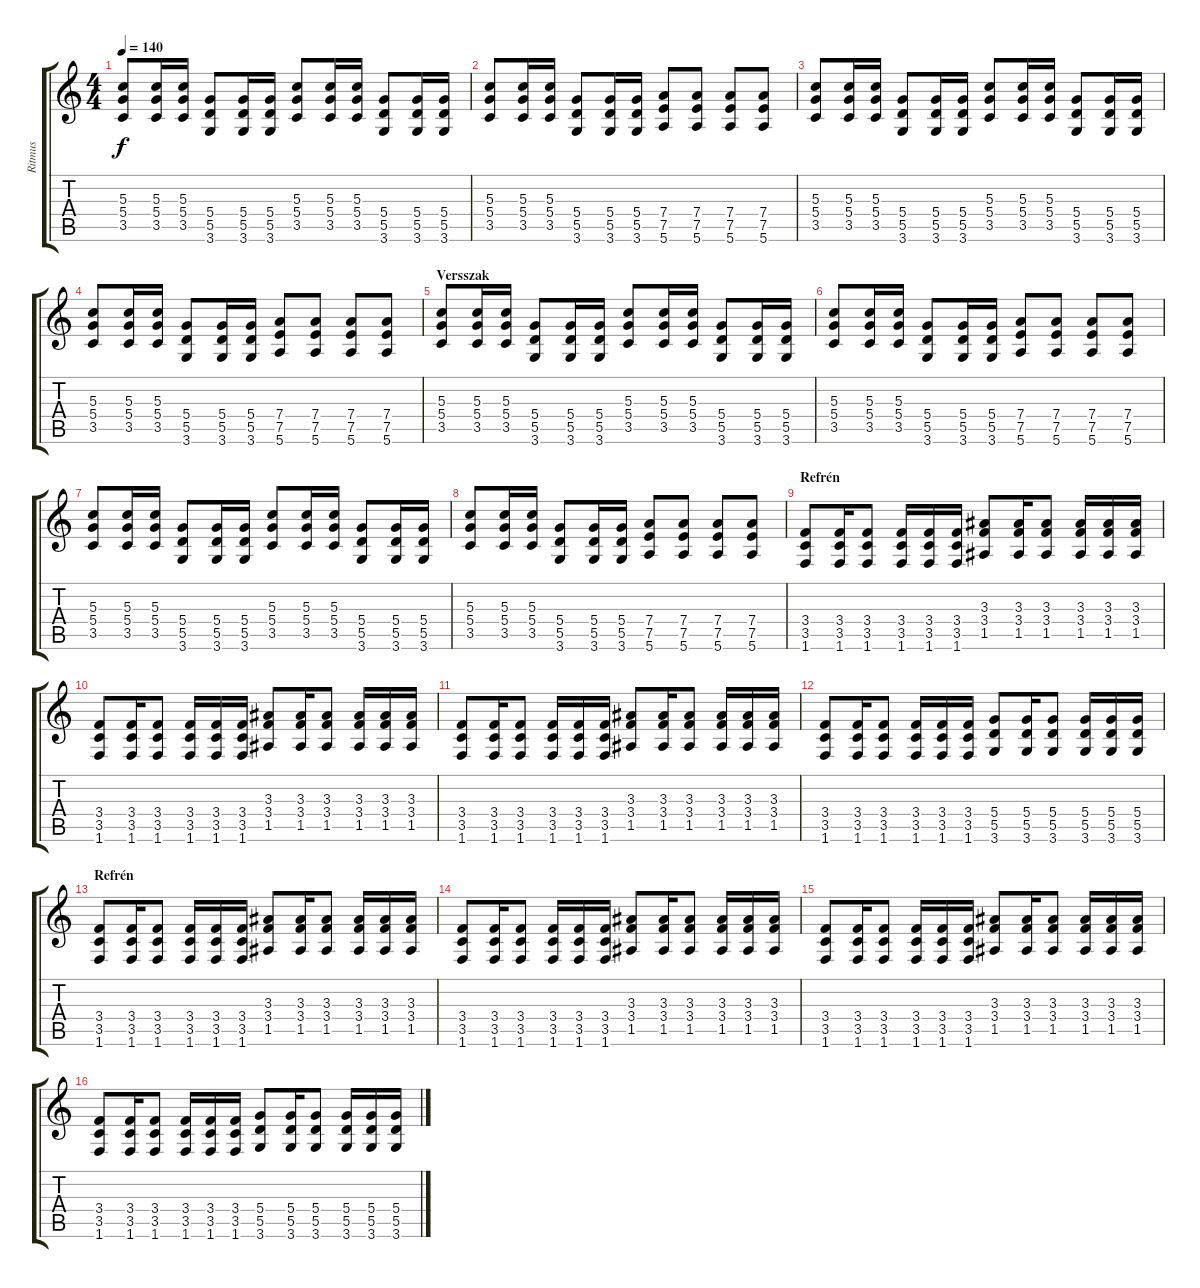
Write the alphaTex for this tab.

\track ("Ritmus" "Ritmus") {instrument distortionguitar}
\staff {score tabs}
\tuning (E4 B3 G3 D3 A2 E2) {hide}
\ts (4 4)
\tempo 140
\clef g2
\ks c
(5.3 5.4 3.5).8{dy f} (5.3 5.4 3.5).16 (5.3 5.4 3.5).16 (5.4 5.5 3.6).8 (5.4 5.5 3.6).16 (5.4 5.5 3.6).16 (5.3 5.4 3.5).8 (5.3 5.4 3.5).16 (5.3 5.4 3.5).16 (5.4 5.5 3.6).8 (5.4 5.5 3.6).16 (5.4 5.5 3.6).16 |
(5.3 5.4 3.5).8 (5.3 5.4 3.5).16 (5.3 5.4 3.5).16 (5.4 5.5 3.6).8 (5.4 5.5 3.6).16 (5.4 5.5 3.6).16 (7.4 7.5 5.6).8 (7.4 7.5 5.6).8 (7.4 7.5 5.6).8 (7.4 7.5 5.6).8 |
(5.3 5.4 3.5).8 (5.3 5.4 3.5).16 (5.3 5.4 3.5).16 (5.4 5.5 3.6).8 (5.4 5.5 3.6).16 (5.4 5.5 3.6).16 (5.3 5.4 3.5).8 (5.3 5.4 3.5).16 (5.3 5.4 3.5).16 (5.4 5.5 3.6).8 (5.4 5.5 3.6).16 (5.4 5.5 3.6).16 |
(5.3 5.4 3.5).8 (5.3 5.4 3.5).16 (5.3 5.4 3.5).16 (5.4 5.5 3.6).8 (5.4 5.5 3.6).16 (5.4 5.5 3.6).16 (7.4 7.5 5.6).8 (7.4 7.5 5.6).8 (7.4 7.5 5.6).8 (7.4 7.5 5.6).8 |
\section ("" "Versszak")
(5.3 5.4 3.5).8 (5.3 5.4 3.5).16 (5.3 5.4 3.5).16 (5.4 5.5 3.6).8 (5.4 5.5 3.6).16 (5.4 5.5 3.6).16 (5.3 5.4 3.5).8 (5.3 5.4 3.5).16 (5.3 5.4 3.5).16 (5.4 5.5 3.6).8 (5.4 5.5 3.6).16 (5.4 5.5 3.6).16 |
(5.3 5.4 3.5).8 (5.3 5.4 3.5).16 (5.3 5.4 3.5).16 (5.4 5.5 3.6).8 (5.4 5.5 3.6).16 (5.4 5.5 3.6).16 (7.4 7.5 5.6).8 (7.4 7.5 5.6).8 (7.4 7.5 5.6).8 (7.4 7.5 5.6).8 |
(5.3 5.4 3.5).8 (5.3 5.4 3.5).16 (5.3 5.4 3.5).16 (5.4 5.5 3.6).8 (5.4 5.5 3.6).16 (5.4 5.5 3.6).16 (5.3 5.4 3.5).8 (5.3 5.4 3.5).16 (5.3 5.4 3.5).16 (5.4 5.5 3.6).8 (5.4 5.5 3.6).16 (5.4 5.5 3.6).16 |
(5.3 5.4 3.5).8 (5.3 5.4 3.5).16 (5.3 5.4 3.5).16 (5.4 5.5 3.6).8 (5.4 5.5 3.6).16 (5.4 5.5 3.6).16 (7.4 7.5 5.6).8 (7.4 7.5 5.6).8 (7.4 7.5 5.6).8 (7.4 7.5 5.6).8 |
\section ("" "Refrén")
(3.4 3.5 1.6).8 (3.4 3.5 1.6).16 (3.4 3.5 1.6).8 (3.4 3.5 1.6).16 (3.4 3.5 1.6).16 (3.4 3.5 1.6).16 (3.3 3.4 1.5).8 (3.3 3.4 1.5).16 (3.3 3.4 1.5).8 (3.3 3.4 1.5).16 (3.3 3.4 1.5).16 (3.3 3.4 1.5).16 |
(3.4 3.5 1.6).8 (3.4 3.5 1.6).16 (3.4 3.5 1.6).8 (3.4 3.5 1.6).16 (3.4 3.5 1.6).16 (3.4 3.5 1.6).16 (3.3 3.4 1.5).8 (3.3 3.4 1.5).16 (3.3 3.4 1.5).8 (3.3 3.4 1.5).16 (3.3 3.4 1.5).16 (3.3 3.4 1.5).16 |
(3.4 3.5 1.6).8 (3.4 3.5 1.6).16 (3.4 3.5 1.6).8 (3.4 3.5 1.6).16 (3.4 3.5 1.6).16 (3.4 3.5 1.6).16 (3.3 3.4 1.5).8 (3.3 3.4 1.5).16 (3.3 3.4 1.5).8 (3.3 3.4 1.5).16 (3.3 3.4 1.5).16 (3.3 3.4 1.5).16 |
(3.4 3.5 1.6).8 (3.4 3.5 1.6).16 (3.4 3.5 1.6).8 (3.4 3.5 1.6).16 (3.4 3.5 1.6).16 (3.4 3.5 1.6).16 (5.4 5.5 3.6).8 (5.4 5.5 3.6).16 (5.4 5.5 3.6).8 (5.4 5.5 3.6).16 (5.4 5.5 3.6).16 (5.4 5.5 3.6).16 |
\section ("" "Refrén")
(3.4 3.5 1.6).8 (3.4 3.5 1.6).16 (3.4 3.5 1.6).8 (3.4 3.5 1.6).16 (3.4 3.5 1.6).16 (3.4 3.5 1.6).16 (3.3 3.4 1.5).8 (3.3 3.4 1.5).16 (3.3 3.4 1.5).8 (3.3 3.4 1.5).16 (3.3 3.4 1.5).16 (3.3 3.4 1.5).16 |
(3.4 3.5 1.6).8 (3.4 3.5 1.6).16 (3.4 3.5 1.6).8 (3.4 3.5 1.6).16 (3.4 3.5 1.6).16 (3.4 3.5 1.6).16 (3.3 3.4 1.5).8 (3.3 3.4 1.5).16 (3.3 3.4 1.5).8 (3.3 3.4 1.5).16 (3.3 3.4 1.5).16 (3.3 3.4 1.5).16 |
(3.4 3.5 1.6).8 (3.4 3.5 1.6).16 (3.4 3.5 1.6).8 (3.4 3.5 1.6).16 (3.4 3.5 1.6).16 (3.4 3.5 1.6).16 (3.3 3.4 1.5).8 (3.3 3.4 1.5).16 (3.3 3.4 1.5).8 (3.3 3.4 1.5).16 (3.3 3.4 1.5).16 (3.3 3.4 1.5).16 |
(3.4 3.5 1.6).8 (3.4 3.5 1.6).16 (3.4 3.5 1.6).8 (3.4 3.5 1.6).16 (3.4 3.5 1.6).16 (3.4 3.5 1.6).16 (5.4 5.5 3.6).8 (5.4 5.5 3.6).16 (5.4 5.5 3.6).8 (5.4 5.5 3.6).16 (5.4 5.5 3.6).16 (5.4 5.5 3.6).16
